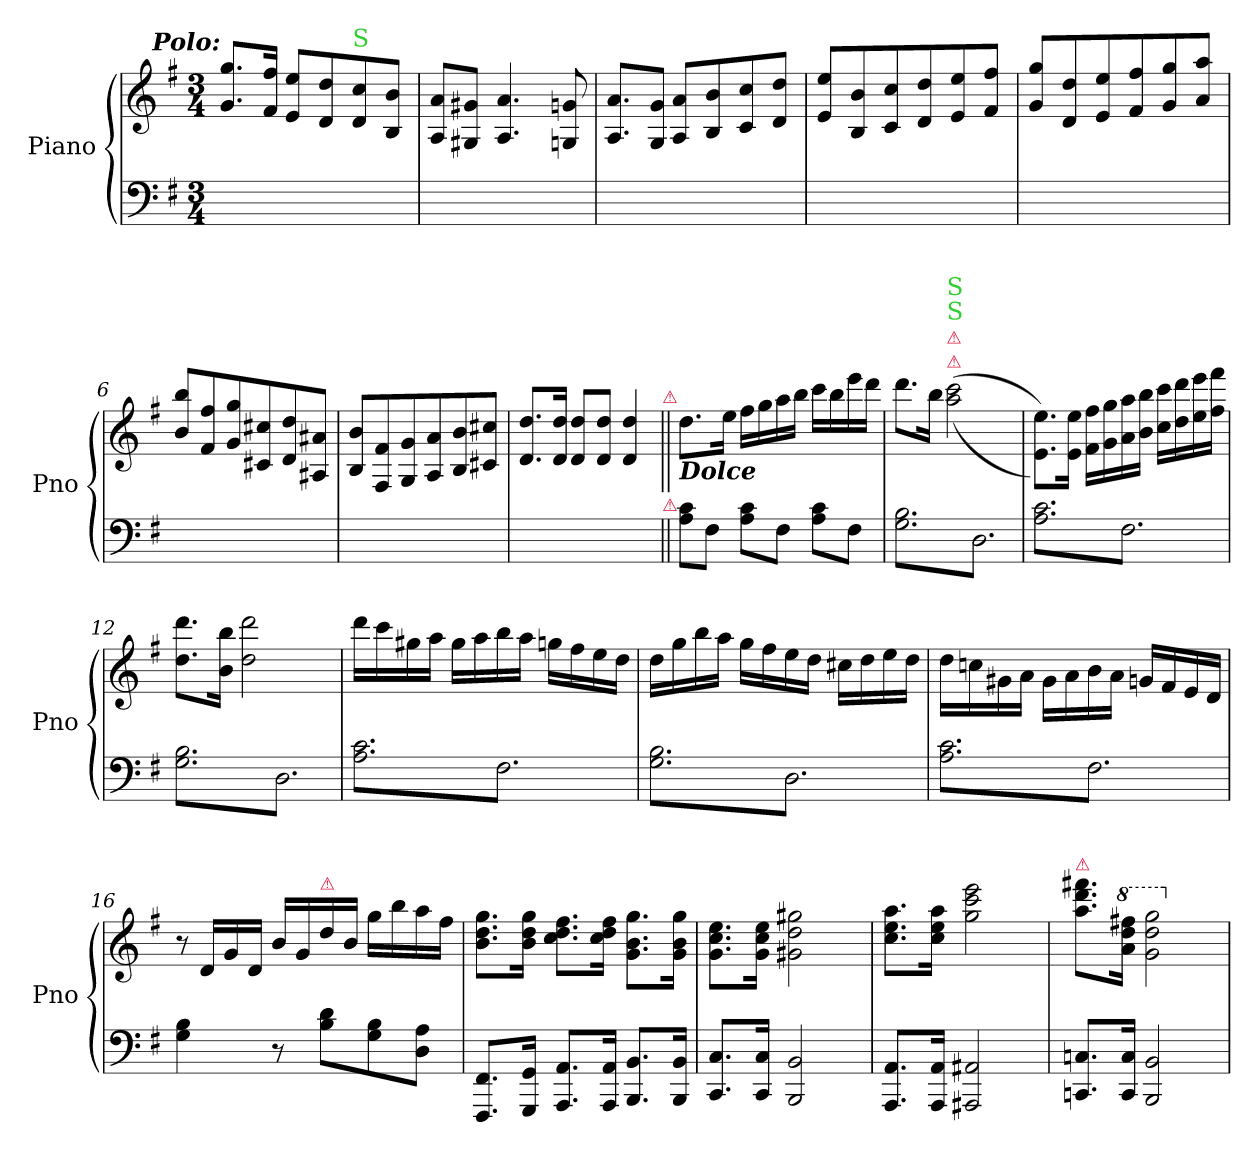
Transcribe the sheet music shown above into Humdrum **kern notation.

**kern	**kern
*part1	*part1
*staff2	*staff1
*I"Piano	*
*I'Pno	*
*clefF4	*clefG2
*k[f#]	*k[f#]
*M3/4	*M3/4
=1	=1
!	!LO:TX:a:Bi:rj:t=Polo&colon;
2.ryy	8.g/ 8.gg/L
.	16f#/ 16ff#/Jk
.	8e/ 8ee/L
.	8d/ 8dd/
!	!LO:TX:a:color=limegreen:t=S
.	8d/ 8cc/
.	8B/ 8b/J
=2	=2
2.ryy	8A/ 8a/L
.	8G#X/ 8g#X/J
.	4.A/ 4.a/
.	8Gn/ 8gn/
=3	=3
2.ryy	8.A/ 8.a/L
!	!LO:N:vis=8
.	16G/ 16g/J
.	8A/ 8a/L
.	8B/ 8b/
.	8c/ 8cc/
.	8d/ 8dd/J
=4	=4
2.ryy	8e/ 8ee/L
.	8B/ 8b/
.	8c/ 8cc/
.	8d/ 8dd/
.	8e/ 8ee/
.	8f#/ 8ff#/J
=5	=5
2.ryy	8g/ 8gg/L
.	8d/ 8dd/
.	8e/ 8ee/
.	8f#/ 8ff#/
.	8g/ 8gg/
.	8a/ 8aa/J
=6	=6
2.ryy	8b/ 8bb/L
.	8f#/ 8ff#/
.	8g/ 8gg/
.	8c#X/ 8cc#X/
.	8d/ 8dd/
.	8A#X/ 8a#X/J
=7	=7
2.ryy	8B/ 8b/L
.	8F#/ 8f#/
.	8G/ 8g/
.	8A/ 8a/
.	8B/ 8b/
.	8c#X/ 8cc#X/J
=8	=8
2.ryy	8.d/ 8.dd/L
.	16d/ 16dd/Jk
.	8d/ 8dd/L
.	8d/ 8dd/J
.	4d/ 4dd/
!	!LO:TX:a:color=crimson:t=⚠
!LO:TX:a:color=crimson:t=⚠	!
=9||	=9||
!	!LO:TX:b:Bi:t=Dolce
8A\ 8c\L	8.dd\L
8F#\J	.
.	16ee\Jk
8A\ 8c\L	16ff#\LL
.	16gg\
8F#\J	16aa\
.	16bb\JJ
8A\ 8c\L	16ccc\LL
.	16bb\
8F#\J	16eee\
.	16ddd\JJ
=10	=10
*tremolo	*
8G\ 8B\L	8.ddd\L
8D\	.
.	16bb\Jk
!	!LO:TX:a:color=crimson:t=⚠
!	!LO:TX:a:color=crimson:t=⚠
!	!LO:TX:a:color=limegreen:t=S
!	!LO:TX:a:color=limegreen:t=S
8G\ 8B\	(>(>2aa\ 2ccc\
8D\	.
8G\ 8B\	.
8D\J	.
=11	=11
8A\ 8c\L	8.e\ 8.ee\L))
8F#\	.
.	16e\ 16ee\Jk
8A\ 8c\	16f#\ 16ff#\LL
.	16g\ 16gg\
8F#\	16a\ 16aa\
.	16b\ 16bb\JJ
8A\ 8c\	16cc\ 16ccc\LL
.	16dd\ 16ddd\
8F#\J	16ee\ 16eee\
.	16ff#\ 16fff#\JJ
=12	=12
8G\ 8B\L	8.dd\ 8.ddd\L
8D\	.
.	16b\ 16bb\Jk
8G\ 8B\	2dd\ 2ddd\
8D\	.
8G\ 8B\	.
8D\J	.
=13	=13
8A\ 8c\L	16ddd\LL
.	16ccc\
8F#\	16gg#X\
.	16aa\JJ
8A\ 8c\	16gg#\LL
.	16aa\
8F#\	16bb\
.	16aa\JJ
8A\ 8c\	16ggn\LL
.	16ff#\
8F#\J	16ee\
.	16dd\JJ
=14	=14
8G\ 8B\L	16dd\LL
.	16gg\
8D\	16bb\
.	16aa\JJ
8G\ 8B\	16gg\LL
.	16ff#\
8D\	16ee\
.	16dd\JJ
8G\ 8B\	16cc#X\LL
.	16dd\
8D\J	16ee\
.	16dd\JJ
=15	=15
8A\ 8c\L	16dd\LL
.	16ccn\
8F#\	16g#X\
.	16a\JJ
8A\ 8c\	16g#\LL
.	16a\
8F#\	16b\
.	16a\JJ
8A\ 8c\	16gn/LL
.	16f#/
8F#\J	16e/
*Xtremolo	*
.	16d/JJ
=16	=16
!	!LO:N:vis=8
4G\ 4B\	16r
.	16d/LL
.	16g/
.	16d/JJ
8r	16b/LL
.	16g/
!	!LO:TX:a:color=crimson:t=⚠
8B\ 8d\L	16dd/
.	16b/JJ
8G\ 8B\	16gg\LL
.	16bb\
8D\ 8A\J	16aa\
.	16ff#\JJ
=17	=17
8.FFF#/ 8.FF#/L	8.b\ 8.dd\ 8.gg\L
16GGG/ 16GG/Jk	16b\ 16dd\ 16gg\Jk
8.AAA/ 8.AA/L	8.cc\ 8.dd\ 8.ff#\L
16AAA/ 16AA/Jk	16cc\ 16dd\ 16ff#\Jk
8.BBB/ 8.BB/L	8.g\ 8.b\ 8.gg\L
16BBB/ 16BB/Jk	16g\ 16b\ 16gg\Jk
=18	=18
8.CC/ 8.C/L	8.g\ 8.cc\ 8.ee\L
16CC/ 16C/Jk	16g\ 16cc\ 16ee\Jk
2BBB/ 2BB/	2g#X\ 2dd\ 2gg#X\
=19	=19
8.AAA/ 8.AA/L	8.cc\ 8.ee\ 8.aa\L
16AAA/ 16AA/Jk	16cc\ 16ee\ 16aa\Jk
2AAA#X/ 2AA#X/	2gg\ 2ccc\ 2eee\
=20	=20
!	!LO:TX:a:color=crimson:t=⚠
8.CCn/ 8.Cn/L	8.aa\ 8.ddd\ 8.fff#X\L
*	*8va
16CC/ 16C/Jk	16aa\ 16ddd\ 16fff#X\Jk
2BBB/ 2BB/	2gg\ 2ddd\ 2ggg\
*	*X8va
=	=
*-	*-
